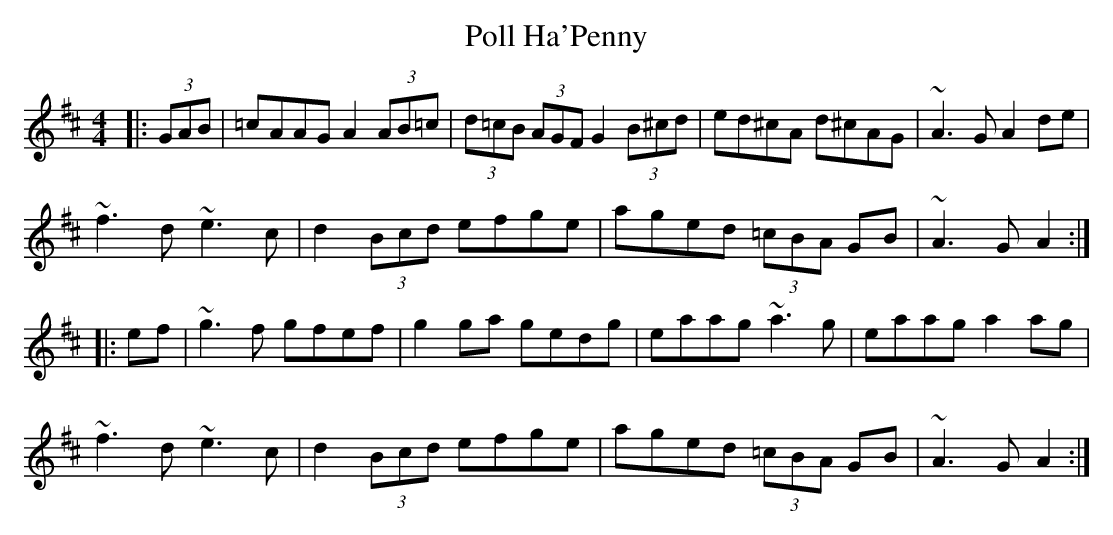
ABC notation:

X:1
T: Poll Ha'Penny
M: 4/4
L: 1/8
K: Amix
|:(3GAB|=cAAG A2 (3AB=c|(3d=cB (3AGF G2 (3B^cd|ed^cA d^cAG|~A3G A2de|
~f3d ~e3c|d2 (3Bcd efge|aged (3=cBA GB|~A3G A2:|
|:ef|~g3f gfef|g2ga gedg|eaag ~a3g|eaag a2ag|
~f3d ~e3c|d2 (3Bcd efge|aged (3=cBA GB|~A3G A2:|
